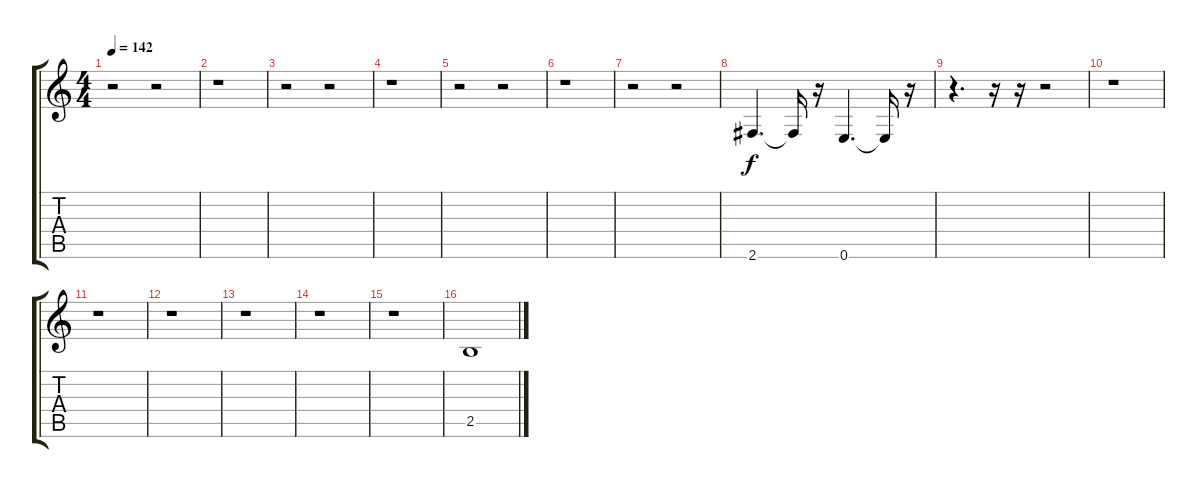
\track "" {instrument fretlessbass}
\staff {score tabs}
\tuning (E4 B3 G3 D3 A2 E2) {hide}
\ts (4 4)
\tempo 142
\clef g2
\ks c
r.2{dy f} r.2 |
r.1 |
r.2 r.2 |
r.1 |
r.2 r.2 |
r.1 |
r.2 r.2 |
2.6.4{d} 2.6{t}.16 r.16 0.6.4{d} 0.6{t}.16 r.16 |
r.4{d} r.16 r.16 r.2 |
r.1 |
r.1 |
r.1 |
r.1 |
r.1 |
r.1 |
2.5.1
